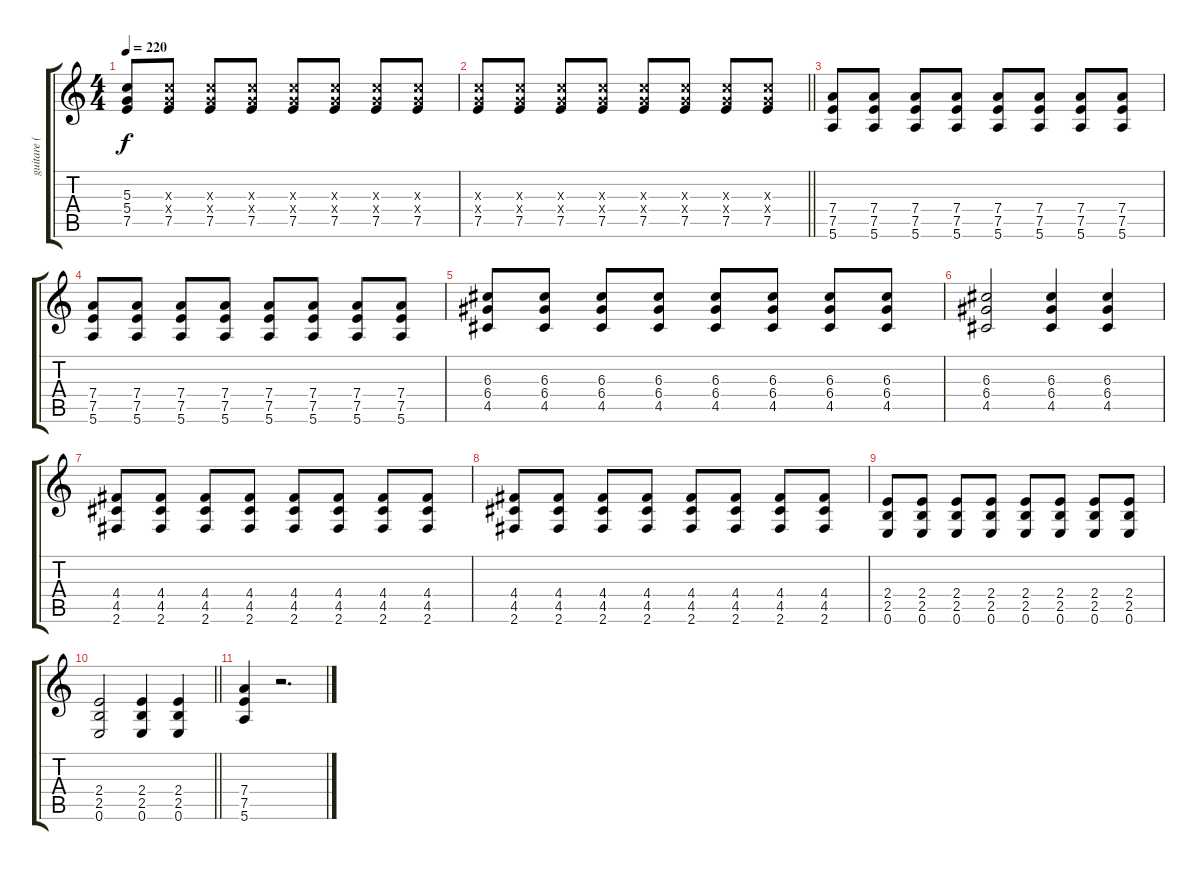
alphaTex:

\track ("guitare ( Yves ) " "guitare ( ") {instrument overdrivenguitar}
\staff {score tabs}
\tuning (E4 B3 G3 D3 A2 E2) {hide}
\ts (4 4)
\tempo 220
\clef g2
\ks c
(5.3 5.4 7.5).8{dy f} (5.3{x} 5.4{x} 7.5).8 (5.3{x} 5.4{x} 7.5).8 (5.3{x} 5.4{x} 7.5).8 (5.3{x} 5.4{x} 7.5).8 (5.3{x} 5.4{x} 7.5).8 (5.3{x} 5.4{x} 7.5).8 (5.3{x} 5.4{x} 7.5).8 |
\barLineRight lightlight
(5.3{x} 5.4{x} 7.5).8 (5.3{x} 5.4{x} 7.5).8 (5.3{x} 5.4{x} 7.5).8 (5.3{x} 5.4{x} 7.5).8 (5.3{x} 5.4{x} 7.5).8 (5.3{x} 5.4{x} 7.5).8 (5.3{x} 5.4{x} 7.5).8 (5.3{x} 5.4{x} 7.5).8 |
(7.4 7.5 5.6).8 (7.4 7.5 5.6).8 (7.4 7.5 5.6).8 (7.4 7.5 5.6).8 (7.4 7.5 5.6).8 (7.4 7.5 5.6).8 (7.4 7.5 5.6).8 (7.4 7.5 5.6).8 |
(7.4 7.5 5.6).8 (7.4 7.5 5.6).8 (7.4 7.5 5.6).8 (7.4 7.5 5.6).8 (7.4 7.5 5.6).8 (7.4 7.5 5.6).8 (7.4 7.5 5.6).8 (7.4 7.5 5.6).8 |
(6.3 6.4 4.5).8 (6.3 6.4 4.5).8 (6.3 6.4 4.5).8 (6.3 6.4 4.5).8 (6.3 6.4 4.5).8 (6.3 6.4 4.5).8 (6.3 6.4 4.5).8 (6.3 6.4 4.5).8 |
(6.3 6.4 4.5).2 (6.3 6.4 4.5).4 (6.3 6.4 4.5).4 |
(4.4 4.5 2.6).8 (4.4 4.5 2.6).8 (4.4 4.5 2.6).8 (4.4 4.5 2.6).8 (4.4 4.5 2.6).8 (4.4 4.5 2.6).8 (4.4 4.5 2.6).8 (4.4 4.5 2.6).8 |
(4.4 4.5 2.6).8 (4.4 4.5 2.6).8 (4.4 4.5 2.6).8 (4.4 4.5 2.6).8 (4.4 4.5 2.6).8 (4.4 4.5 2.6).8 (4.4 4.5 2.6).8 (4.4 4.5 2.6).8 |
(2.4 2.5 0.6).8 (2.4 2.5 0.6).8 (2.4 2.5 0.6).8 (2.4 2.5 0.6).8 (2.4 2.5 0.6).8 (2.4 2.5 0.6).8 (2.4 2.5 0.6).8 (2.4 2.5 0.6).8 |
\barLineRight lightlight
(2.4 2.5 0.6).2 (2.4 2.5 0.6).4 (2.4 2.5 0.6).4 |
(7.4 7.5 5.6).4 r.2{d}
